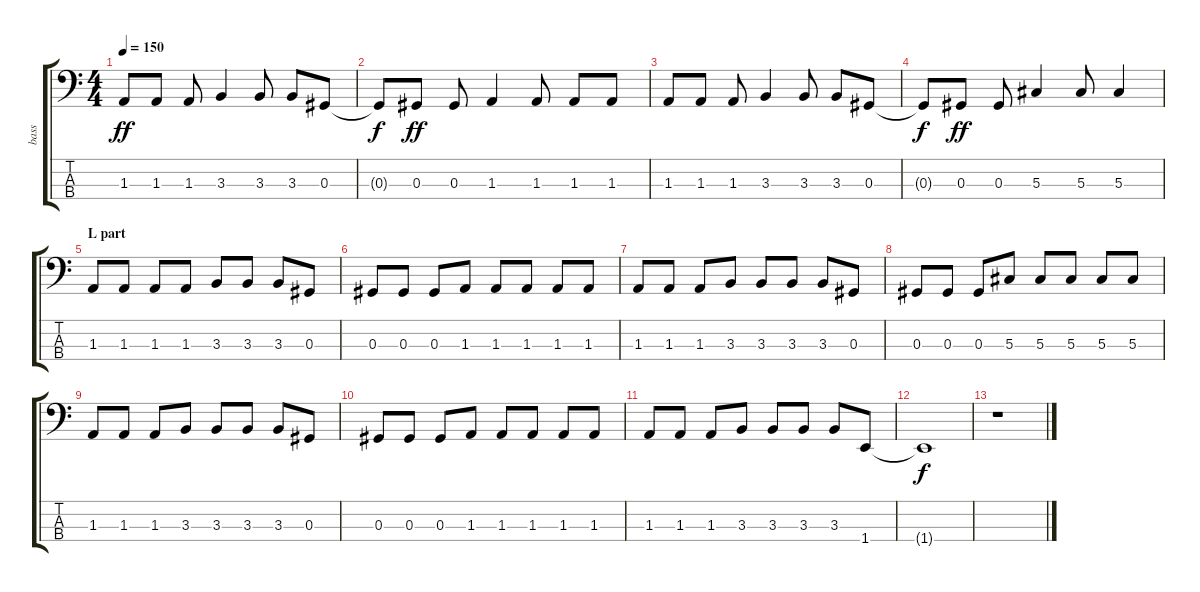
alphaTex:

\track ("bass" "bass") {instrument electricbasspick}
\staff {score tabs}
\tuning (Gb2 Db2 Ab1 Eb1) {hide}
\ts (4 4)
\tempo 150
\clef f4
\ks c
1.3.8{dy ff} 1.3.8 1.3.8 3.3.4 3.3.8 3.3.8 0.3.8 |
0.3{t}.8{dy f} 0.3.8{dy ff} 0.3.8 1.3.4 1.3.8 1.3.8 1.3.8 |
1.3.8 1.3.8 1.3.8 3.3.4 3.3.8 3.3.8 0.3.8 |
0.3{t}.8{dy f} 0.3.8{dy ff} 0.3.8 5.3.4 5.3.8 5.3.4 |
\section ("" "L part")
1.3.8 1.3.8 1.3.8 1.3.8 3.3.8 3.3.8 3.3.8 0.3.8 |
0.3.8 0.3.8 0.3.8 1.3.8 1.3.8 1.3.8 1.3.8 1.3.8 |
1.3.8 1.3.8 1.3.8 3.3.8 3.3.8 3.3.8 3.3.8 0.3.8 |
0.3.8 0.3.8 0.3.8 5.3.8 5.3.8 5.3.8 5.3.8 5.3.8 |
1.3.8 1.3.8 1.3.8 3.3.8 3.3.8 3.3.8 3.3.8 0.3.8 |
0.3.8 0.3.8 0.3.8 1.3.8 1.3.8 1.3.8 1.3.8 1.3.8 |
1.3.8 1.3.8 1.3.8 3.3.8 3.3.8 3.3.8 3.3.8 1.4.8 |
1.4{t}.1{dy f} |
r.1
